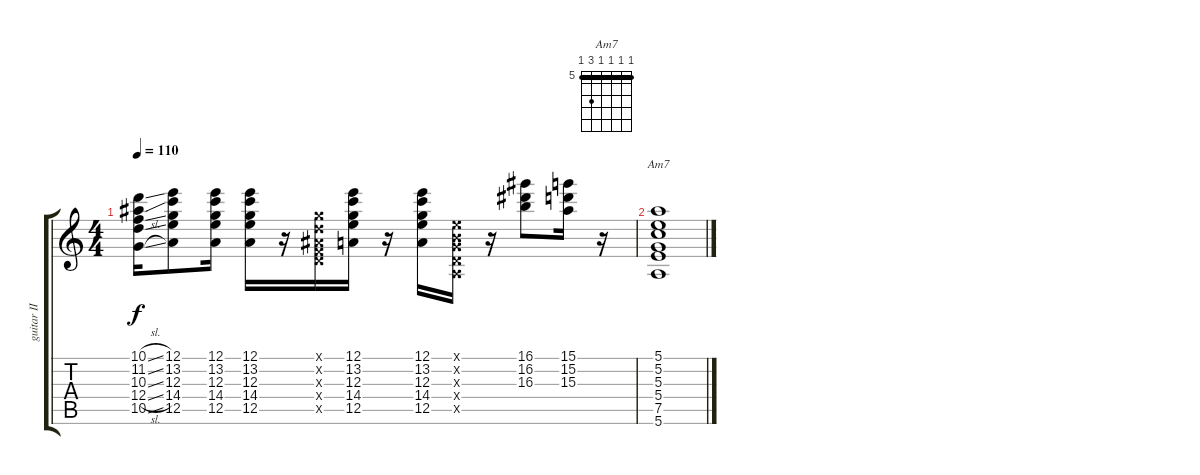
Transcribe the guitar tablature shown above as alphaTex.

\track ("guitar II" "guitar II") {instrument electricguitarclean}
\staff {score tabs}
\tuning (E4 B3 G3 D3 A2 E2) {hide}
\chord ("Am7" 5 5 5 5 7 5) {firstfret 5 barre 5}
\ts (4 4)
\tempo 110
\clef g2
\ks aminor
(10.1{sl} 11.2{sl} 10.3{sl} 12.4{sl} 10.5{sl}).16{dy f} (12.1 13.2 12.3 14.4 12.5).8 (12.1 13.2 12.3 14.4 12.5).16 (12.1 13.2 12.3 14.4 12.5).16 r.16 (3.1{x} 3.2{x} 3.3{x} 3.4{x} 5.5{x}).16 (12.1 13.2 12.3 14.4 12.5).16 r.16 (12.1 13.2 12.3 14.4 12.5).16 (0.1{x} 0.2{x} 0.3{x} 0.4{x} 0.5{x}).16 r.16 (16.1 16.2 16.3).8 (15.1 15.2 15.3).16 r.16 |
(5.1 5.2 5.3 5.4 7.5 5.6).1{ch "Am7"}
